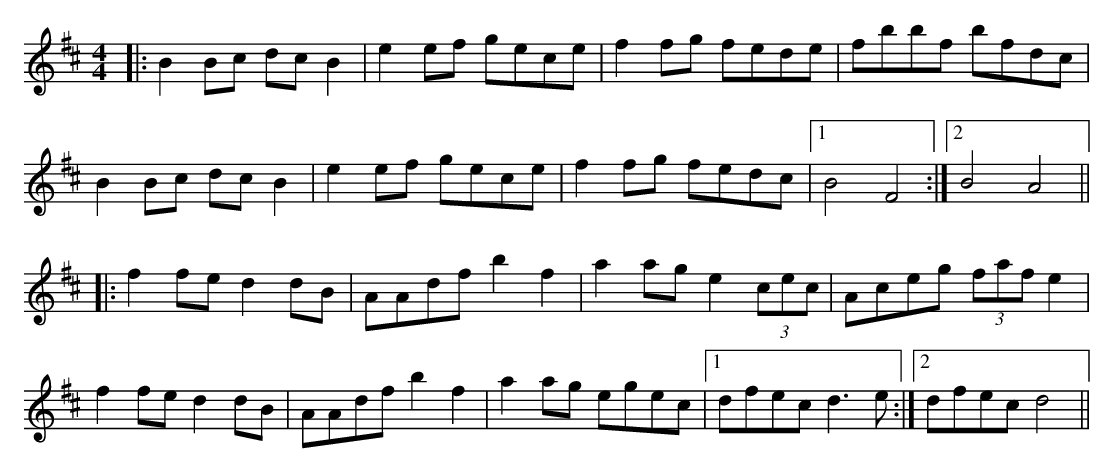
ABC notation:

X:1
M:4/4
K:Bmin
|:B2Bc dcB2|e2ef gece|f2fg fede|fbbf bfdc|
B2Bc dcB2|e2ef gece|f2fg fedc|1 B4 F4:|2 B4 A4||
|:f2fe d2dB|AAdf b2f2|a2ag e2 (3cec|Aceg (3faf e2|
f2fe d2dB|AAdf b2f2|a2ag egec|1 dfec d3e:|2 dfec d4||
